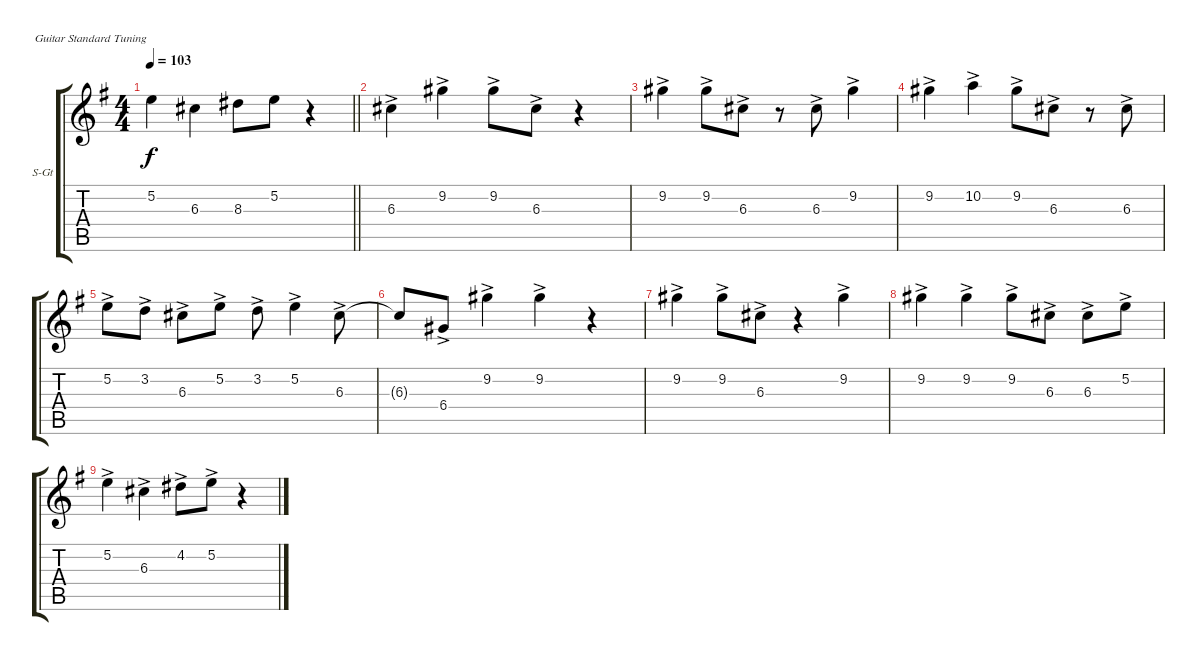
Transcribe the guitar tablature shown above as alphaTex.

\bracketExtendMode groupsimilarinstruments
\firstSystemTrackNameOrientation horizontal
\otherSystemsTrackNameOrientation horizontal
\track ("Vocals" "S-Gt") {mute instrument stringensemble1}
\staff {score tabs}
\tuning (E4 B3 G3 D3 A2 E2)
\displaytranspose 12
\ts (4 4)
\tempo 103
\clef g2
\barLineRight lightlight
\ks eminor
5.2.4{dy f} 6.3.4 8.3.8 5.2.8 r.4 |
6.3{ac}.4 9.2{ac}.4 9.2{ac}.8 6.3{ac}.8 r.4 |
9.2{ac}.4 9.2{ac}.8 6.3{ac}.8 r.8 6.3{ac}.8 9.2{ac}.4 |
9.2{ac}.4 10.2{ac}.4 9.2{ac}.8 6.3{ac}.8 r.8 6.3{ac}.8 |
5.2{ac}.8 3.2{ac}.8 6.3{ac}.8 5.2{ac}.8 3.2{ac}.8 5.2{ac}.4 6.3{ac}.8 |
6.3{t}.8 6.4{ac}.8 9.2{ac}.4 9.2{ac}.4 r.4 |
9.2{ac}.4 9.2{ac}.8 6.3{ac}.8 r.4 9.2{ac}.4 |
9.2{ac}.4 9.2{ac}.4 9.2{ac}.8 6.3{ac}.8 6.3{ac}.8 5.2{ac}.8 |
5.2{ac}.4 6.3{ac}.4 4.2{ac}.8 5.2{ac}.8 r.4
